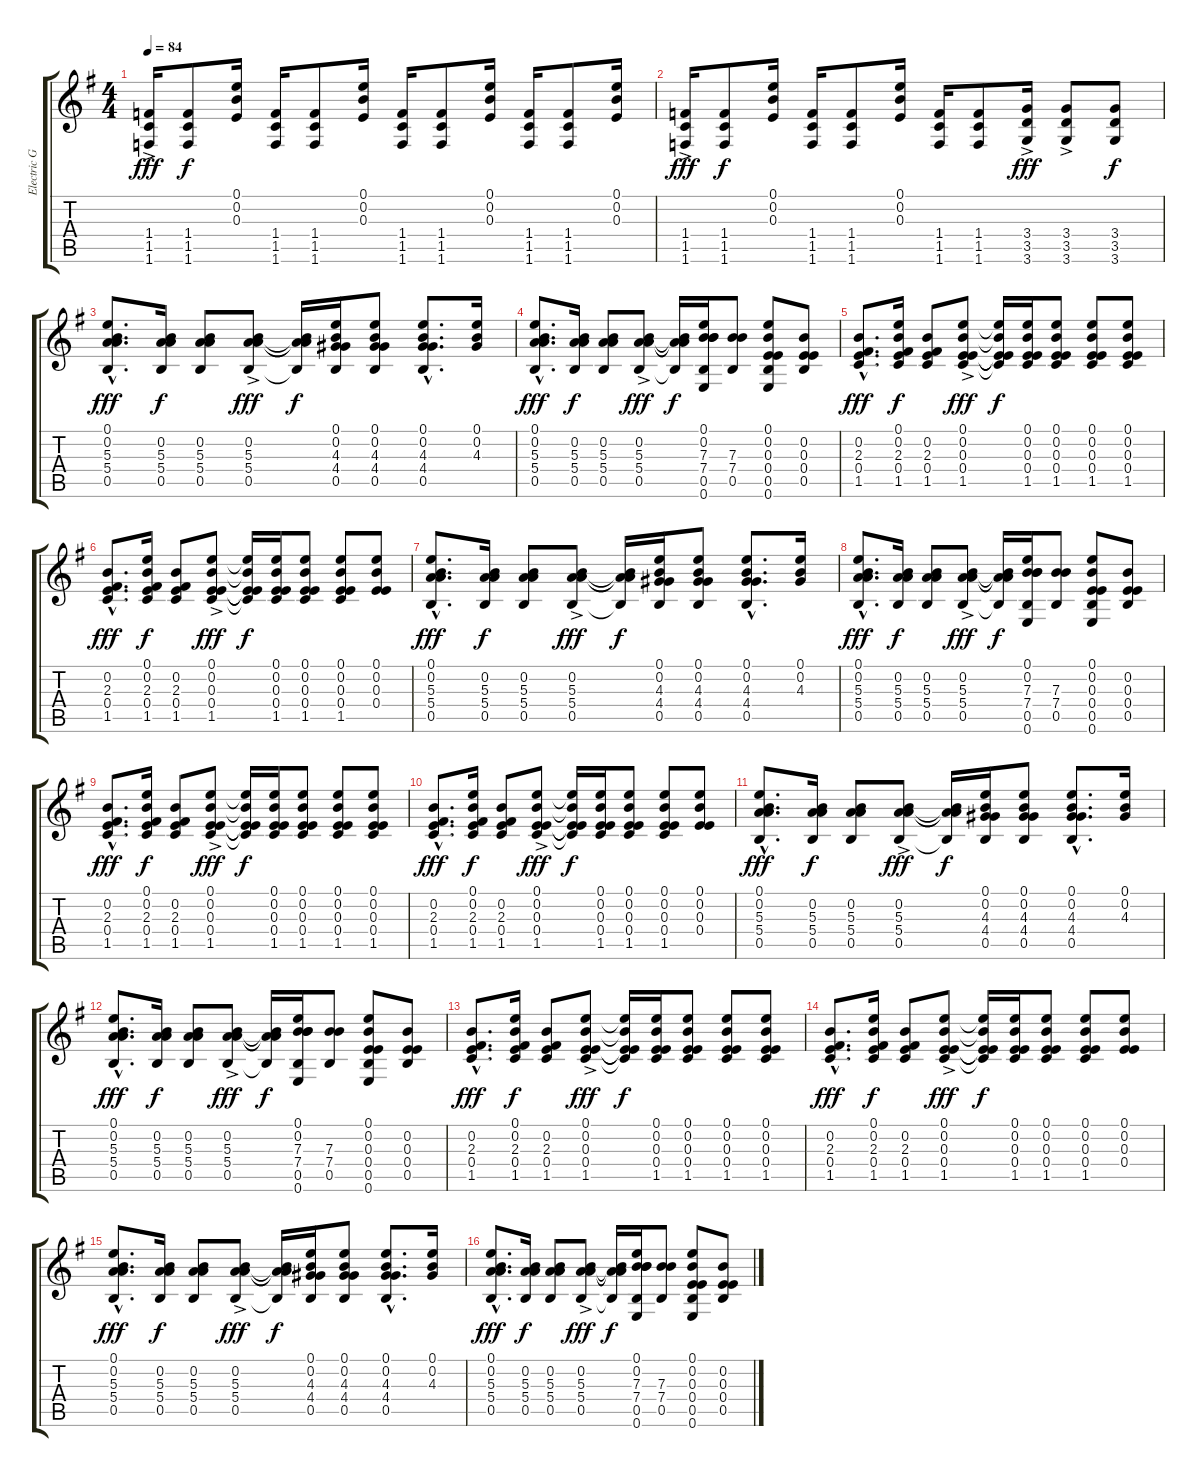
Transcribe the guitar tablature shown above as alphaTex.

\track ("Electric Guitar 1 (clean)" "Electric G") {instrument electricguitarclean}
\staff {score tabs}
\tuning (E4 B3 E3 E3 B2 E2) {hide}
\ts (4 4)
\tempo 84
\clef g2
\ks g
(1.4{ac} 1.5{ac} 1.6{ac}).16{dy fff} (1.4 1.5 1.6).8{dy f} (0.1 0.2 0.3).16 (1.4 1.5 1.6).16 (1.4 1.5 1.6).8 (0.1 0.2 0.3).16 (1.4 1.5 1.6).16 (1.4 1.5 1.6).8 (0.1 0.2 0.3).16 (1.4 1.5 1.6).16 (1.4 1.5 1.6).8 (0.1 0.2 0.3).16 |
(1.4{ac} 1.5{ac} 1.6{ac}).16{dy fff} (1.4 1.5 1.6).8{dy f} (0.1 0.2 0.3).16 (1.4 1.5 1.6).16 (1.4 1.5 1.6).8 (0.1 0.2 0.3).16 (1.4 1.5 1.6).16 (1.4 1.5 1.6).8 (3.4{ac} 3.5{ac} 3.6{ac}).16{dy fff} (3.4{ac} 3.5{ac} 3.6{ac}).8 (3.4 3.5 3.6).8{dy f} |
(0.1{hac} 0.2{hac} 5.3{hac} 5.4{hac} 0.5{hac}).8{d dy fff} (0.2 5.3 5.4 0.5).16{dy f} (0.2 5.3 5.4 0.5).8 (0.2{ac} 5.3{ac} 5.4{ac} 0.5{ac}).8{dy fff} (0.2{t} 5.3{t} 5.4{t} 0.5{t}).16{dy f} (0.1 0.2 4.3 4.4 0.5).16 (0.1 0.2 4.3 4.4 0.5).8 (0.1{hac} 0.2{hac} 4.3{hac} 4.4{hac} 0.5{hac}).8{d} (0.1 0.2 4.3).16 |
(0.1{hac} 0.2{hac} 5.3{hac} 5.4{hac} 0.5{hac}).8{d dy fff} (0.2 5.3 5.4 0.5).16{dy f} (0.2 5.3 5.4 0.5).8 (0.2{ac} 5.3{ac} 5.4{ac} 0.5{ac}).8{dy fff} (0.2{t} 5.3{t} 5.4{t} 0.5{t}).16{dy f} (0.1 0.2 7.3 7.4 0.5 0.6).16 (7.3 7.4 0.5).8 (0.1 0.2 0.3 0.4 0.5 0.6).8 (0.2 0.3 0.4 0.5).8 |
(0.2{hac} 2.3{hac} 0.4{hac} 1.5{hac}).8{d dy fff} (0.1 0.2 2.3 0.4 1.5).16{dy f} (0.2 2.3 0.4 1.5).8 (0.1{ac} 0.2{ac} 0.3{ac} 0.4{ac} 1.5{ac}).8{dy fff} (0.1{t} 0.2{t} 0.3{t} 0.4{t} 1.5{t}).16{dy f} (0.1 0.2 0.3 0.4 1.5).16 (0.1 0.2 0.3 0.4 1.5).8 (0.1 0.2 0.3 0.4 1.5).8 (0.1 0.2 0.3 0.4 1.5).8 |
(0.2{hac} 2.3{hac} 0.4{hac} 1.5{hac}).8{d dy fff} (0.1 0.2 2.3 0.4 1.5).16{dy f} (0.2 2.3 0.4 1.5).8 (0.1{ac} 0.2{ac} 0.3{ac} 0.4{ac} 1.5{ac}).8{dy fff} (0.1{t} 0.2{t} 0.3{t} 0.4{t} 1.5{t}).16{dy f} (0.1 0.2 0.3 0.4 1.5).16 (0.1 0.2 0.3 0.4 1.5).8 (0.1 0.2 0.3 0.4 1.5).8 (0.1 0.2 0.3 0.4).8 |
(0.1{hac} 0.2{hac} 5.3{hac} 5.4{hac} 0.5{hac}).8{d dy fff} (0.2 5.3 5.4 0.5).16{dy f} (0.2 5.3 5.4 0.5).8 (0.2{ac} 5.3{ac} 5.4{ac} 0.5{ac}).8{dy fff} (0.2{t} 5.3{t} 5.4{t} 0.5{t}).16{dy f} (0.1 0.2 4.3 4.4 0.5).16 (0.1 0.2 4.3 4.4 0.5).8 (0.1{hac} 0.2{hac} 4.3{hac} 4.4{hac} 0.5{hac}).8{d} (0.1 0.2 4.3).16 |
(0.1{hac} 0.2{hac} 5.3{hac} 5.4{hac} 0.5{hac}).8{d dy fff} (0.2 5.3 5.4 0.5).16{dy f} (0.2 5.3 5.4 0.5).8 (0.2{ac} 5.3{ac} 5.4{ac} 0.5{ac}).8{dy fff} (0.2{t} 5.3{t} 5.4{t} 0.5{t}).16{dy f} (0.1 0.2 7.3 7.4 0.5 0.6).16 (7.3 7.4 0.5).8 (0.1 0.2 0.3 0.4 0.5 0.6).8 (0.2 0.3 0.4 0.5).8 |
(0.2{hac} 2.3{hac} 0.4{hac} 1.5{hac}).8{d dy fff} (0.1 0.2 2.3 0.4 1.5).16{dy f} (0.2 2.3 0.4 1.5).8 (0.1{ac} 0.2{ac} 0.3{ac} 0.4{ac} 1.5{ac}).8{dy fff} (0.1{t} 0.2{t} 0.3{t} 0.4{t} 1.5{t}).16{dy f} (0.1 0.2 0.3 0.4 1.5).16 (0.1 0.2 0.3 0.4 1.5).8 (0.1 0.2 0.3 0.4 1.5).8 (0.1 0.2 0.3 0.4 1.5).8 |
(0.2{hac} 2.3{hac} 0.4{hac} 1.5{hac}).8{d dy fff} (0.1 0.2 2.3 0.4 1.5).16{dy f} (0.2 2.3 0.4 1.5).8 (0.1{ac} 0.2{ac} 0.3{ac} 0.4{ac} 1.5{ac}).8{dy fff} (0.1{t} 0.2{t} 0.3{t} 0.4{t} 1.5{t}).16{dy f} (0.1 0.2 0.3 0.4 1.5).16 (0.1 0.2 0.3 0.4 1.5).8 (0.1 0.2 0.3 0.4 1.5).8 (0.1 0.2 0.3 0.4).8 |
(0.1{hac} 0.2{hac} 5.3{hac} 5.4{hac} 0.5{hac}).8{d dy fff} (0.2 5.3 5.4 0.5).16{dy f} (0.2 5.3 5.4 0.5).8 (0.2{ac} 5.3{ac} 5.4{ac} 0.5{ac}).8{dy fff} (0.2{t} 5.3{t} 5.4{t} 0.5{t}).16{dy f} (0.1 0.2 4.3 4.4 0.5).16 (0.1 0.2 4.3 4.4 0.5).8 (0.1{hac} 0.2{hac} 4.3{hac} 4.4{hac} 0.5{hac}).8{d} (0.1 0.2 4.3).16 |
(0.1{hac} 0.2{hac} 5.3{hac} 5.4{hac} 0.5{hac}).8{d dy fff} (0.2 5.3 5.4 0.5).16{dy f} (0.2 5.3 5.4 0.5).8 (0.2{ac} 5.3{ac} 5.4{ac} 0.5{ac}).8{dy fff} (0.2{t} 5.3{t} 5.4{t} 0.5{t}).16{dy f} (0.1 0.2 7.3 7.4 0.5 0.6).16 (7.3 7.4 0.5).8 (0.1 0.2 0.3 0.4 0.5 0.6).8 (0.2 0.3 0.4 0.5).8 |
(0.2{hac} 2.3{hac} 0.4{hac} 1.5{hac}).8{d dy fff} (0.1 0.2 2.3 0.4 1.5).16{dy f} (0.2 2.3 0.4 1.5).8 (0.1{ac} 0.2{ac} 0.3{ac} 0.4{ac} 1.5{ac}).8{dy fff} (0.1{t} 0.2{t} 0.3{t} 0.4{t} 1.5{t}).16{dy f} (0.1 0.2 0.3 0.4 1.5).16 (0.1 0.2 0.3 0.4 1.5).8 (0.1 0.2 0.3 0.4 1.5).8 (0.1 0.2 0.3 0.4 1.5).8 |
(0.2{hac} 2.3{hac} 0.4{hac} 1.5{hac}).8{d dy fff} (0.1 0.2 2.3 0.4 1.5).16{dy f} (0.2 2.3 0.4 1.5).8 (0.1{ac} 0.2{ac} 0.3{ac} 0.4{ac} 1.5{ac}).8{dy fff} (0.1{t} 0.2{t} 0.3{t} 0.4{t} 1.5{t}).16{dy f} (0.1 0.2 0.3 0.4 1.5).16 (0.1 0.2 0.3 0.4 1.5).8 (0.1 0.2 0.3 0.4 1.5).8 (0.1 0.2 0.3 0.4).8 |
(0.1{hac} 0.2{hac} 5.3{hac} 5.4{hac} 0.5{hac}).8{d dy fff} (0.2 5.3 5.4 0.5).16{dy f} (0.2 5.3 5.4 0.5).8 (0.2{ac} 5.3{ac} 5.4{ac} 0.5{ac}).8{dy fff} (0.2{t} 5.3{t} 5.4{t} 0.5{t}).16{dy f} (0.1 0.2 4.3 4.4 0.5).16 (0.1 0.2 4.3 4.4 0.5).8 (0.1{hac} 0.2{hac} 4.3{hac} 4.4{hac} 0.5{hac}).8{d} (0.1 0.2 4.3).16 |
(0.1{hac} 0.2{hac} 5.3{hac} 5.4{hac} 0.5{hac}).8{d dy fff} (0.2 5.3 5.4 0.5).16{dy f} (0.2 5.3 5.4 0.5).8 (0.2{ac} 5.3{ac} 5.4{ac} 0.5{ac}).8{dy fff} (0.2{t} 5.3{t} 5.4{t} 0.5{t}).16{dy f} (0.1 0.2 7.3 7.4 0.5 0.6).16 (7.3 7.4 0.5).8 (0.1 0.2 0.3 0.4 0.5 0.6).8 (0.2 0.3 0.4 0.5).8
